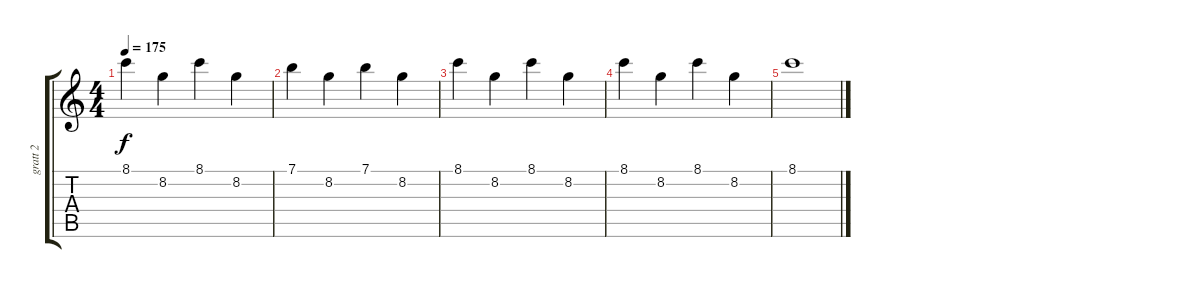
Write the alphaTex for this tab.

\track ("gratt 2" "gratt 2") {instrument distortionguitar}
\staff {score tabs}
\tuning (E4 B3 G3 D3 A2 E2) {hide}
\ts (4 4)
\tempo 175
\clef g2
\ks c
8.1.4{dy f} 8.2.4 8.1.4 8.2.4 |
7.1.4 8.2.4 7.1.4 8.2.4 |
8.1.4 8.2.4 8.1.4 8.2.4 |
8.1.4 8.2.4 8.1.4 8.2.4 |
8.1.1{volume 0}
